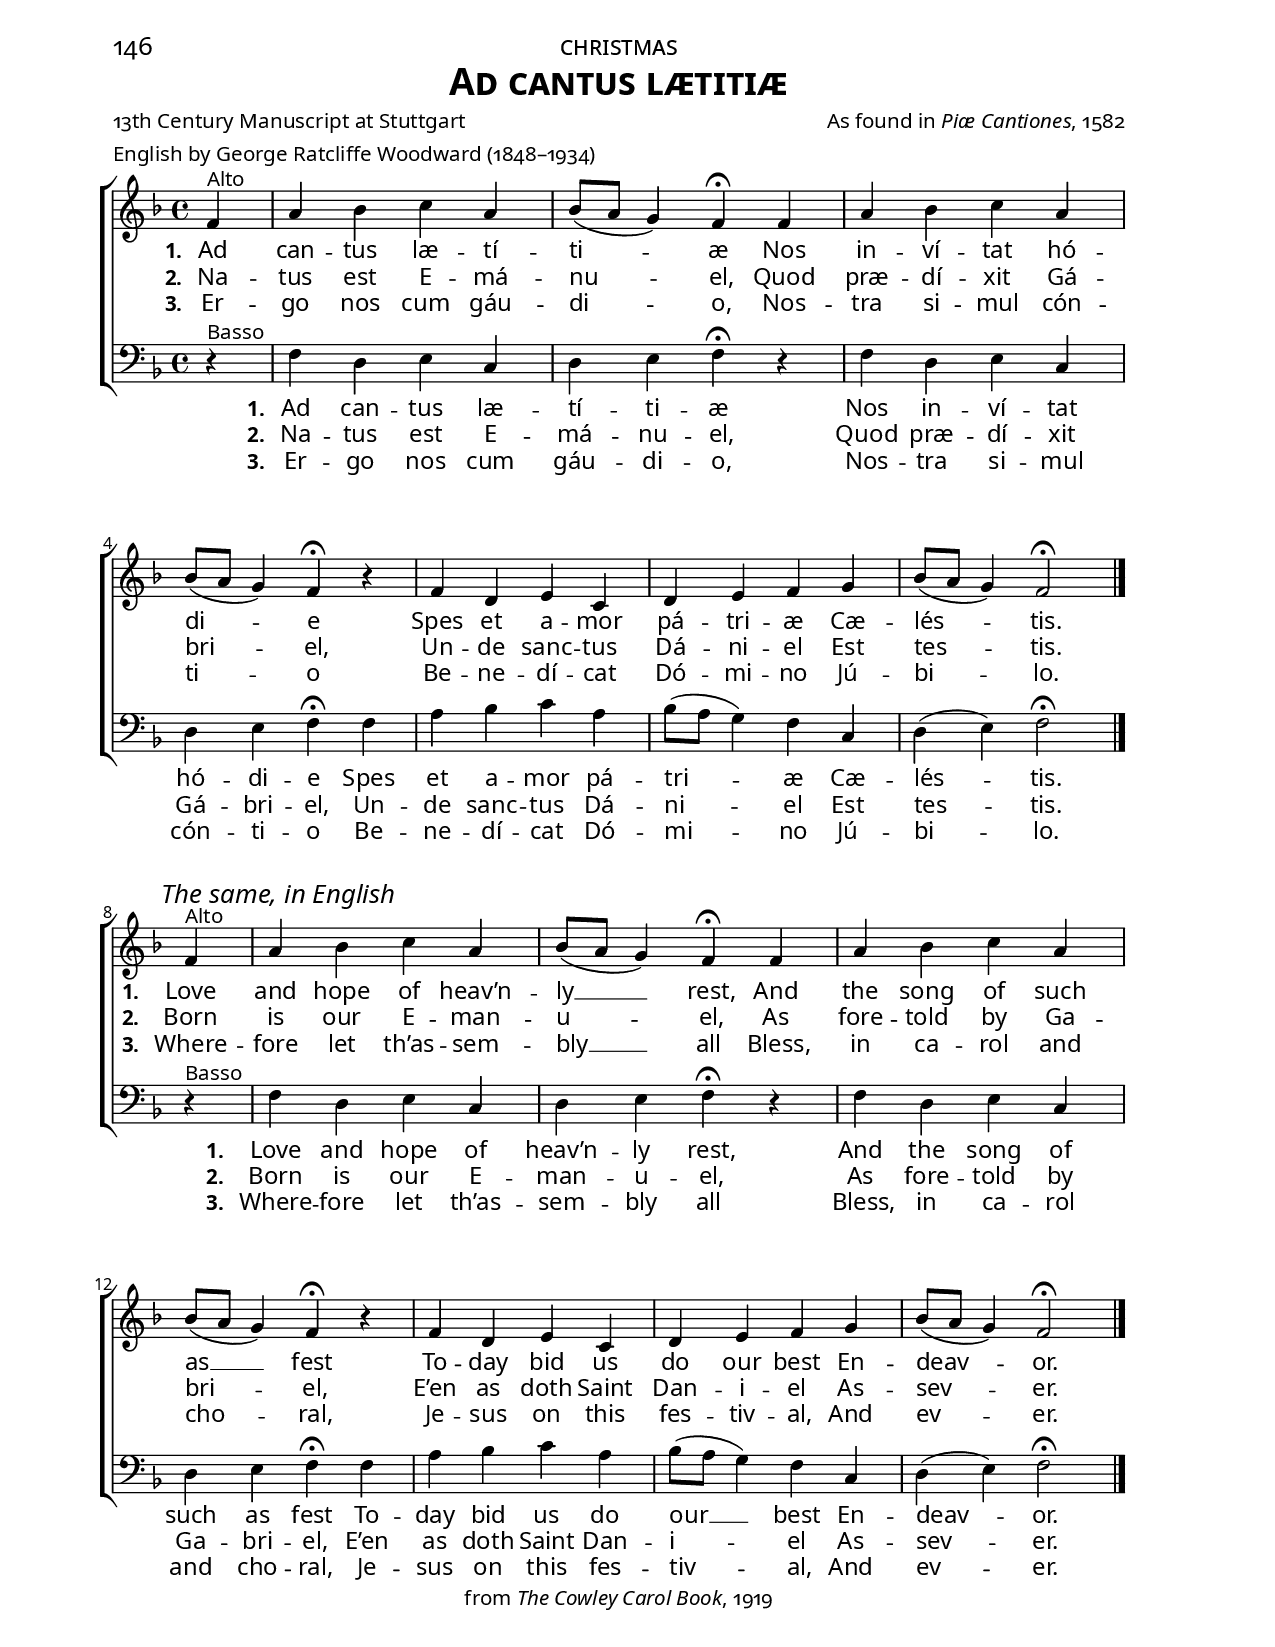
\version "2.24.0"
\include "util.ly"
\header {
  title = \markup{\override #'(font-name . "Garamond Premier Pro Semibold"){ \abs-fontsize #18 \smallCapsOldStyle"Ad cantus lætitiæ"}}
  poet = \markup\oldStyleNum"13th Century Manuscript at Stuttgart"
  meter = \markup\oldStyleNum"English by George Ratcliffe Woodward (1848–1934)"
  composer = \markup\concat  {"As found in " \italic "Piæ Cantiones" \oldStyleNum", 1582"}
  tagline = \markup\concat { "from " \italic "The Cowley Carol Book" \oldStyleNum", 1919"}
}
\paper {
  %print-all-headers = ##t
  paper-height = 11\in
  paper-width = 8.5\in
  indent = 0\in
  %system-system-spacing = #'((basic-distance . 10) (padding . 0))
  %system-system-spacing =
  %  #'((basic-distance . 0)
  %     (minimum-distance . 0)
  %     (padding . -0.35)
  %     (stretchability . 100))
  ragged-last-bottom = ##f
  ragged-bottom = ##f
  two-sided = ##t
  inner-margin = 1\in
  outer-margin = 0.75\in
  top-margin = 0.26\in
  bottom-margin = 0.25\in
  first-page-number = #146
  print-first-page-number = ##t
  headerLine = \markup{\override #'(font-name . "Garamond Premier Pro") \smallCapsOldStyle"christmas"}
  oddHeaderMarkup = \markup\fill-line{
     \override #'(font-name . "Garamond Premier Pro")\abs-fontsize #12.5
     \combine 
        \fill-line{"" \if \should-print-page-number
        \oldStylePageNum""
        }
        \fill-line{\headerLine}
  }
  evenHeaderMarkup = \markup {
     \override #'(font-name . "Garamond Premier Pro")\abs-fontsize #12.5
     \combine
        \if \should-print-page-number
        \oldStylePageNum""
        \fill-line{\headerLine}
  }
}
#(set-global-staff-size 18) \paper{ #(define fonts (make-pango-font-tree "Garamond Premier Pro" "Garamond Premier Pro" "Garamond Premier Pro" (/ 18 20))) }
global = {
  \key f \major
  \time 4/4
  \autoBeamOff
}

sopMusic = \relative c' {
  
}
sopWords = \lyricmode {
  
}

altoMusic = \relative c' {
  \oneVoice
  
  \partial 4 f4^"Alto" |
  a bes c a |
  bes8([ a] g4) f\fermata f |
  a bes c a |
  
  bes8[( a] g4) f\fermata b\rest |
  f d e c |
  d e f g |
  bes8[( a] g4) f2\fermata \bar "|." \break
  
  
  \once \override Score.RehearsalMark.self-alignment-X = #LEFT
  \mark \markup \italic "The same, in English"
  \partial 4 f4^"Alto" |
  a bes c a |
  bes8([ a] g4) f\fermata f |
  a bes c a |
  
  bes8[( a] g4) f\fermata b\rest |
  f d e c |
  d e f g |
  bes8[( a] g4) f2\fermata \bar "|."
}
altoWords = \lyricmode {
  \set stanza = #"1. "
  Ad can -- tus læ -- tí -- ti -- æ
  Nos in -- ví -- tat hó -- di -- e
  Spes et a -- mor pá -- tri -- æ Cæ -- lés -- tis.
  
  \set stanza = #"1. "
  Love and hope of heav’n -- ly __ rest,
  And the song of such as __ fest
  To -- day bid us do our best En -- deav -- or.
}
bassWords = \lyricmode {
  \set stanza = #"1. "
  Ad can -- tus læ -- tí -- ti -- æ
  Nos in -- ví -- tat hó -- di -- e
  Spes et a -- mor pá -- tri -- æ Cæ -- lés -- tis.
  
  \set stanza = #"1. "
  Love and hope of heav’n -- ly rest,
  And the song of such as fest
  To -- day bid us do our __ best En -- deav -- or.
}
altoWordsII = \lyricmode {
%\markup\italic
  \set stanza = #"2. "
  Na -- tus est E -- má -- nu -- el,
  Quod præ -- dí -- xit Gá -- bri -- el,
  Un -- de sanc -- tus Dá -- ni -- el Est tes -- tis.
  
  \set stanza = #"2. "
  Born is our E -- man -- u -- el,
  As fore -- told by Ga -- bri -- el,
  E’en as doth Saint Dan -- i -- el As -- sev -- er.
}
altoWordsIII = \lyricmode {
  \set stanza = #"3. "
  Er -- go nos cum gáu -- di -- o,
  Nos -- tra si -- mul cón -- ti -- o
  Be -- ne -- dí -- cat Dó -- mi -- no Jú -- bi -- lo.
  
  \set stanza = #"3. "
  Where -- fore let th’as -- sem -- bly __ all
  Bless, in ca -- rol and cho -- ral,
  Je -- sus on this fes -- tiv -- al, And ev -- er.
}

bassWordsIII = \lyricmode {
  \set stanza = #"3. "
  Er -- go nos cum gáu -- di -- o,
  Nos -- tra si -- mul cón -- ti -- o
  Be -- ne -- dí -- cat Dó -- mi -- no Jú -- bi -- lo.
  
  \set stanza = #"3. "
  Where -- fore let th’as -- sem -- bly all
  Bless, in ca -- rol and cho -- ral,
  Je -- sus on this fes -- tiv -- al, And ev -- er.
}
altoWordsIV = \lyricmode {
  \set stanza = #"4. "
  \set ignoreMelismata = ##t
}
altoWordsV = \lyricmode {
  \set stanza = #"5. "
  \set ignoreMelismata = ##t
}
altoWordsVI = \lyricmode {
  \set stanza = #"6. "
  \set ignoreMelismata = ##t
}
tenorMusic = \relative c' {
  
}
tenorWords = \lyricmode {

}

bassMusic = \relative c {
  \oneVoice
  
  d4\rest^"Basso" |
  f d e c |
  d e f\fermata r |
  f d e c |
  
  d e f\fermata f |
  a bes c a |
  bes8[( a] g4) f c |
  d( e) f2\fermata \bar "|."
  
  
  d4\rest^"Basso" |
  f d e c |
  d e f\fermata r |
  f d e c |
  
  d e f\fermata f |
  a bes c a |
  bes8[( a] g4) f c |
  d( e) f2\fermata \bar "|."
}

pianoRH = \relative c' {
  
}
pianoLH = \relative c' {
  
}

\score {
  <<
   \new ChoirStaff <<
    \new Staff = women <<
      \new Voice = "altos" { << \global \altoMusic >> }
    >>
    \new Lyrics = "altosIII"  \with { alignBelowContext = #"women" } \lyricsto "altos" \altoWordsIII
    \new Lyrics = "altosII"  \with { alignBelowContext = #"women" } \lyricsto "altos" \altoWordsII
    \new Lyrics = "altos"  \with { alignBelowContext = #"women" } \lyricsto "altos" \altoWords
   \new Staff = men <<
      \clef bass
      \new Voice = "basses" { << \global \bassMusic >> }
    >>
    \new Lyrics \with { alignBelowContext = #"men" } \lyricsto "basses" \bassWordsIII
    \new Lyrics \with { alignBelowContext = #"men" } \lyricsto "basses" \altoWordsII
    \new Lyrics \with { alignBelowContext = #"men" } \lyricsto "basses" \bassWords
  >>
%    \new PianoStaff << \new Staff { \new Voice { \pianoRH } } \new Staff { \clef "bass" \pianoLH } >>
  >>
  \layout {
  \context {
    \Lyrics
    \override LyricText.font-size = #1.3
  }
    \context {
      \Score
      %\override SpacingSpanner.base-shortest-duration = #(ly:make-moment 1/8)
      %\override SpacingSpanner.common-shortest-duration = #(ly:make-moment 1/4)
    }
    \context {
      % Remove all empty staves
      % \Staff \RemoveEmptyStaves \override VerticalAxisGroup.remove-first = ##t
    }
    \context {
      \Lyrics
      \override LyricText.X-offset = #center-on-word
    }
  }
}

